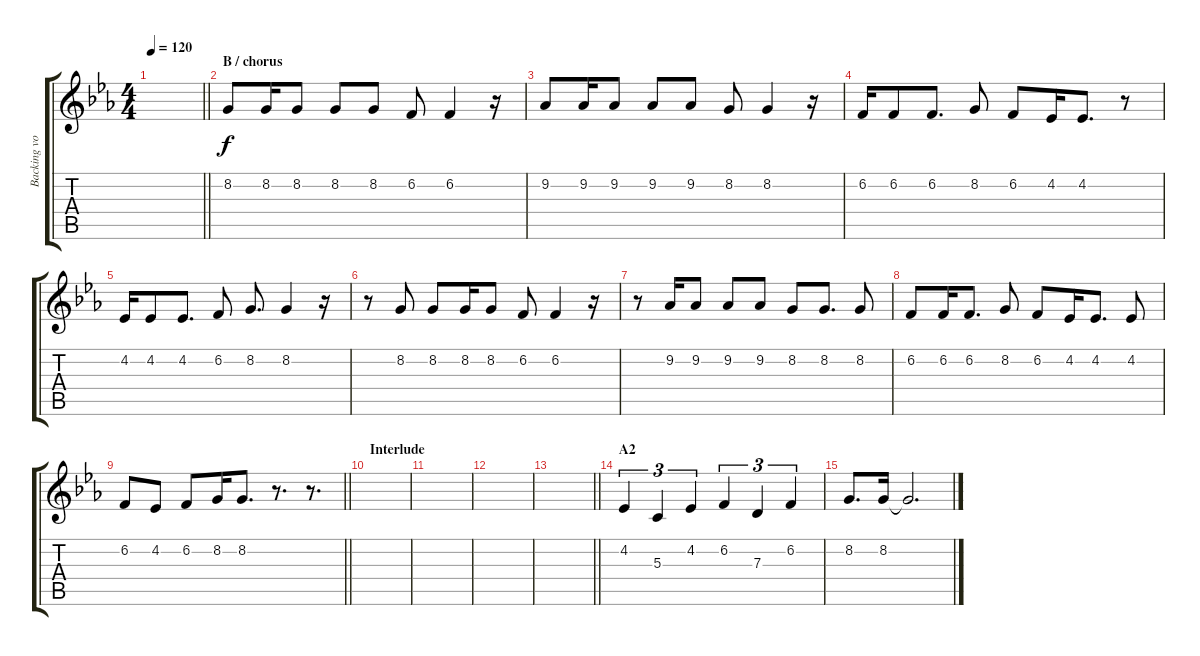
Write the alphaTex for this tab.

\track ("Backing vocals" "Backing vo") {instrument lead2sawtooth}
\staff {score tabs}
\tuning (E4 B3 G3 D3 A2 E2) {hide}
\ts (4 4)
\tempo 120
\clef g2
\barLineRight lightlight
\ks cminor
|
\section ("" "B / chorus")
8.2.8 8.2.16 8.2.8 8.2.8 8.2.8 6.2.8 6.2.4 r.16 |
9.2.8 9.2.16 9.2.8 9.2.8 9.2.8 8.2.8 8.2.4 r.16 |
6.2.16 6.2.8 6.2.8{d} 8.2.8 6.2.8 4.2.16 4.2.8{d} r.8 |
4.2.16 4.2.8 4.2.8{d} 6.2.8 8.2.8{d} 8.2.4 r.16 |
r.8 8.2.8 8.2.8 8.2.16 8.2.8 6.2.8 6.2.4 r.16 |
r.8 9.2.16 9.2.8 9.2.8 9.2.8 8.2.8 8.2.8{d} 8.2.8 |
6.2.8 6.2.16 6.2.8{d} 8.2.8 6.2.8 4.2.16 4.2.8{d} 4.2.8 |
\barLineRight lightlight
6.2.8 4.2.8 6.2.8 8.2.16 8.2.8{d} r.8{d} r.8{d} |
\section ("" "Interlude")
|
|
|
\barLineRight lightlight
|
\section ("" "A2")
4.2.4{tu (3 2)} 5.3.4{tu (3 2)} 4.2.4{tu (3 2)} 6.2.4{tu (3 2)} 7.3.4{tu (3 2)} 6.2.4{tu (3 2)} |
8.2.8{d} 8.2.16 8.2{t}.2{d}
